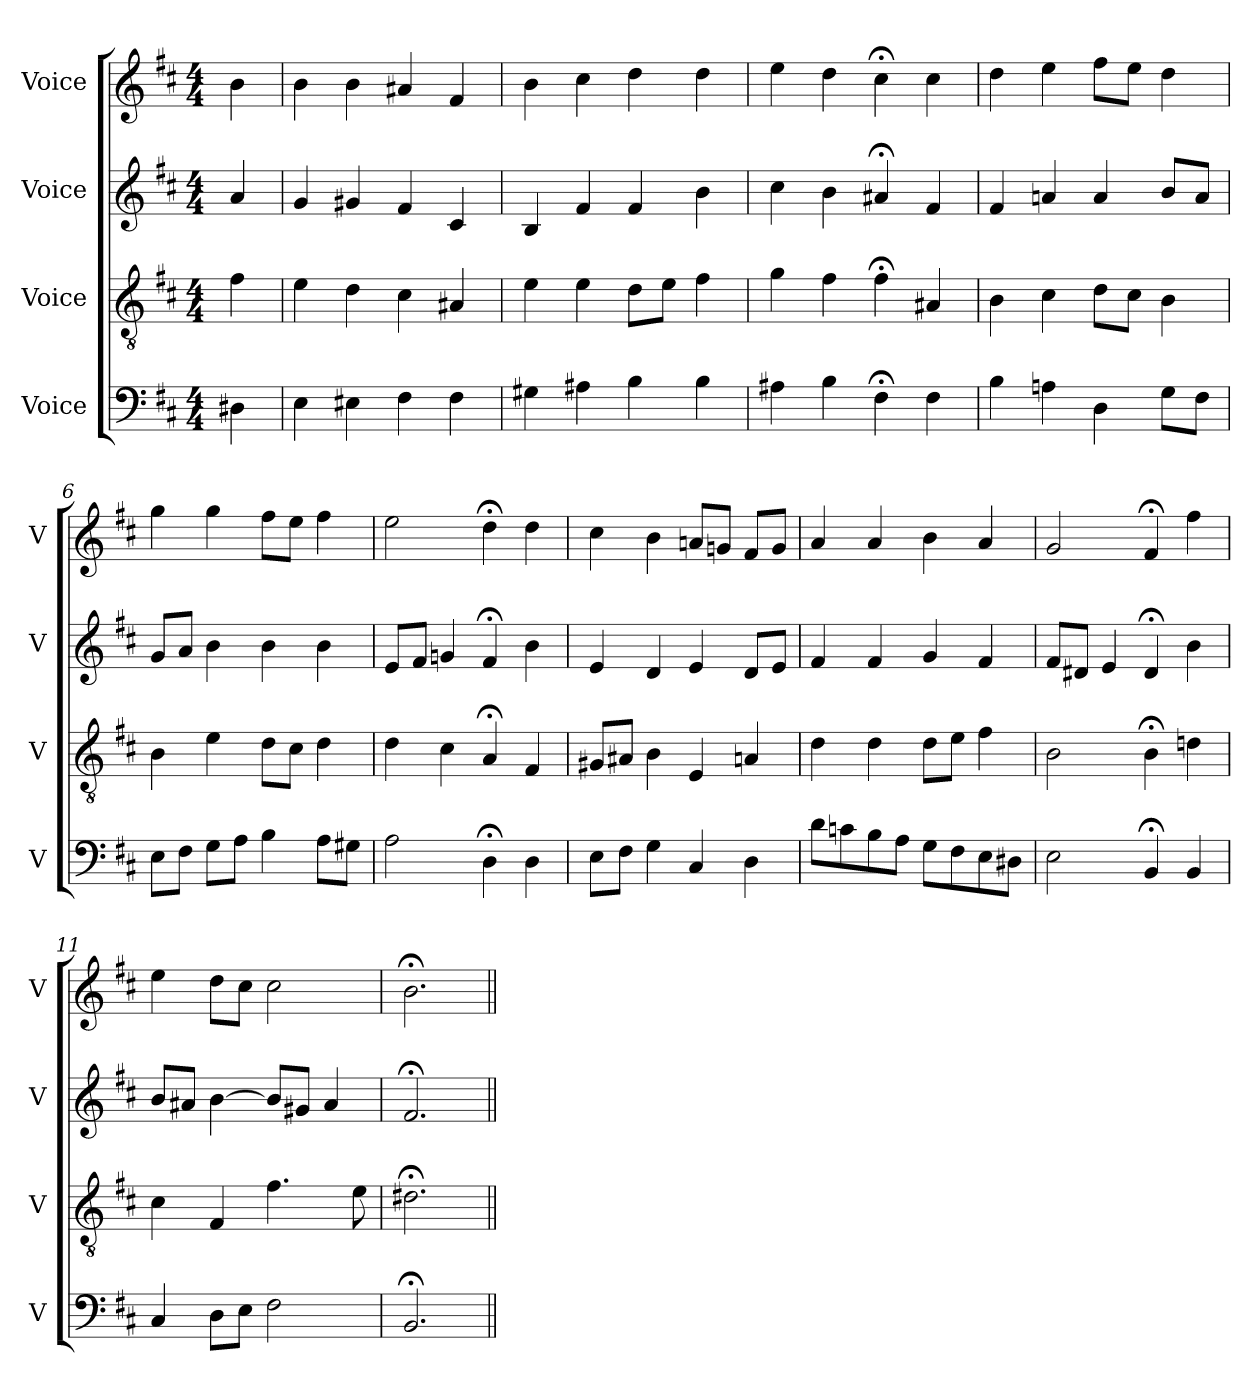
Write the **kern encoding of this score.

**kern	**kern	**kern	**kern
*part4	*part3	*part2	*part1
*staff4	*staff3	*staff2	*staff1
*I"Voice	*I"Voice	*I"Voice	*I"Voice
*I'V	*I'V	*I'V	*I'V
*clefF4	*clefGv2	*clefG2	*clefG2
*k[f#c#]	*k[f#c#]	*k[f#c#]	*k[f#c#]
*M4/4	*M4/4	*M4/4	*M4/4
=	=	=	=
4D#X	4f#	4a	4b
=2	=2	=2	=2
4E	4e	4g	4b
4E#X	4d	4g#X	4b
4F#	4c#	4f#	4a#X
4F#	4A#X	4c#	4f#
=3	=3	=3	=3
4G#X	4e	4B	4b
4A#X	4e	4f#	4cc#
4B	8dL	4f#	4dd
.	8eJ	.	.
4B	4f#	4b	4dd
=4	=4	=4	=4
4A#X	4g	4cc#	4ee
4B	4f#	4b	4dd
4F#;<	4f#;<	4a#X;<	4cc#;<
4F#	4A#X	4f#	4cc#
=5	=5	=5	=5
4B	4B	4f#	4dd
4An	4c#	4an	4ee
4D	8dL	4a	8ff#L
.	8c#J	.	8eeJ
8GL	4B	8bL	4dd
8F#J	.	8aJ	.
=6	=6	=6	=6
8EL	4B	8gL	4gg
8F#J	.	8aJ	.
8GL	4e	4b	4gg
8AJ	.	.	.
4B	8dL	4b	8ff#L
.	8c#J	.	8eeJ
8AL	4d	4b	4ff#
8G#XJ	.	.	.
=7	=7	=7	=7
2A	4d	8eL	2ee
.	.	8f#J	.
.	4c#	4gn	.
4D;<	4A;<	4f#;<	4dd;<
4D	4F#	4b	4dd
=8	=8	=8	=8
8EL	8G#XL	4e	4cc#
8F#J	8A#XJ	.	.
4G	4B	4d	4b
4C#	4E	4e	8anL
.	.	.	8gnJ
4D	4An	8dL	8f#L
.	.	8eJ	8gJ
=9	=9	=9	=9
8dL	4d	4f#	4a
8cn	.	.	.
8B	4d	4f#	4a
8AJ	.	.	.
8GL	8dL	4g	4b
8F#	8eJ	.	.
8E	4f#	4f#	4a
8D#XJ	.	.	.
=10	=10	=10	=10
2E	2B	8f#L	2g
.	.	8d#XJ	.
.	.	4e	.
4BB;<	4B;<	4d#;<	4f#;<
4BB	4dn	4b	4ff#
=11	=11	=11	=11
4C#	4c#	8bL	4ee
.	.	8a#XJ	.
8DL	4F#	[4b	8ddL
8EJ	.	.	8cc#J
2F#	4.f#	8bL]	2cc#
.	.	8g#XJ	.
.	.	4a#	.
.	8e	.	.
=12	=12	=12	=12
2.BB;<	2.d#X;<	2.f#;<	2.b;<
=||	=||	=||	=||
*-	*-	*-	*-
